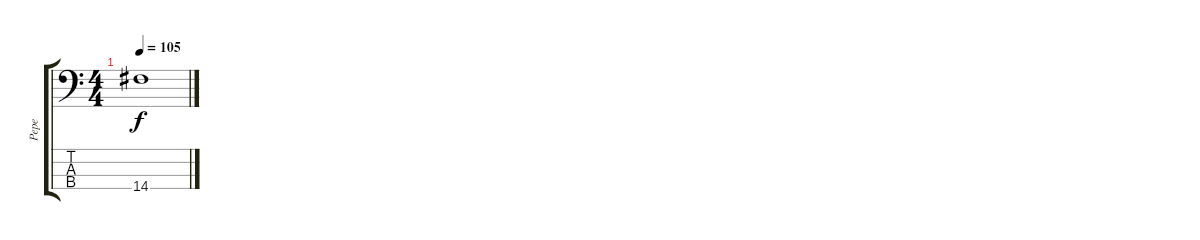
\track ("Pepe" "Pepe") {instrument electricbasspick}
\staff {score tabs}
\tuning (G2 D2 A1 E1) {hide}
\ts (4 4)
\tempo 105
\clef f4
\ks c
14.4{t}.1{dy f}
